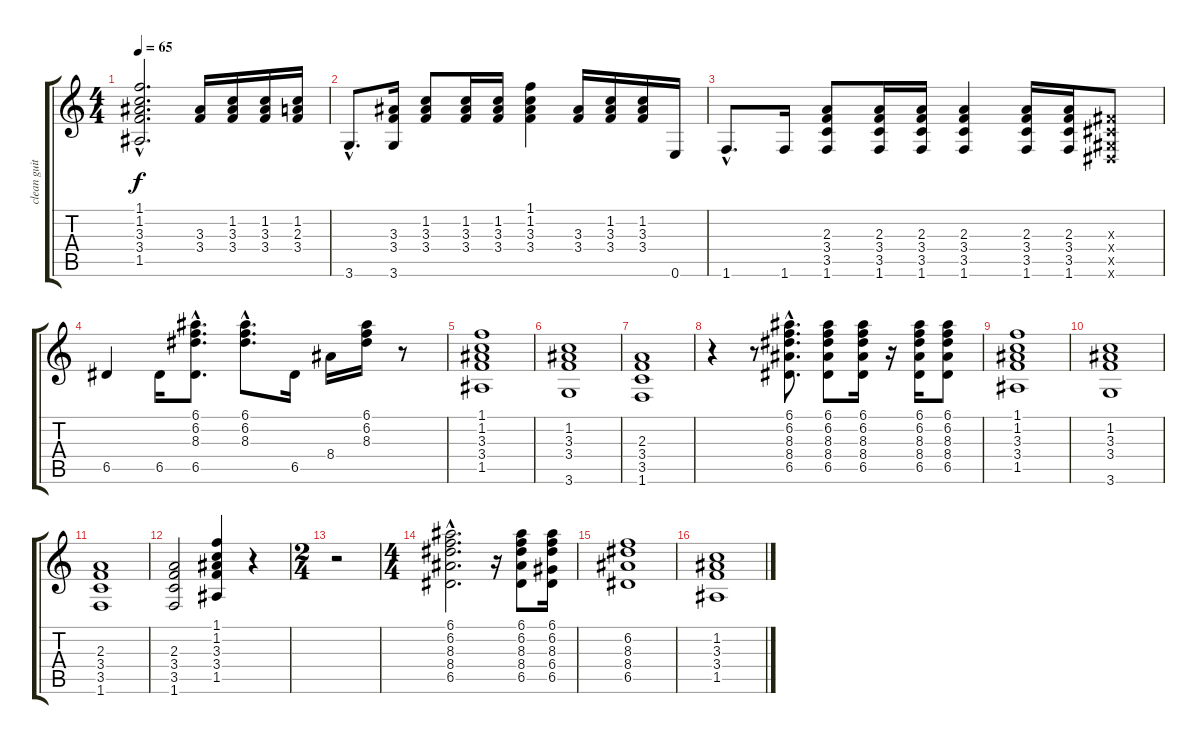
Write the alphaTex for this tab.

\track ("clean guitar with chorus" "clean guit") {instrument electricguitarclean}
\staff {score tabs}
\tuning (E4 B3 G3 D3 A2 E2) {hide}
\ts (4 4)
\tempo 65
\clef g2
\ks c
(1.1{hac} 1.2{hac} 3.3{hac} 3.4{hac} 1.5{hac}).2{d dy f instrument electricguitarclean} (3.3 3.4).16 (1.2 3.3 3.4).16 (1.2 3.3 3.4).16 (1.2 2.3 3.4).16 |
3.6{hac}.8{d} (3.3 3.4 3.6).16 (1.2 3.3 3.4).8 (1.2 3.3 3.4).16 (1.2 3.3 3.4).16 (1.1 1.2 3.3 3.4).4 (3.3 3.4).16 (1.2 3.3 3.4).16 (1.2 3.3 3.4).16 0.6.16 |
1.6{hac}.8{d} 1.6.16 (2.3 3.4 3.5 1.6).8 (2.3 3.4 3.5 1.6).16 (2.3 3.4 3.5 1.6).16 (2.3 3.4 3.5 1.6).4 (2.3 3.4 3.5 1.6).16 (2.3 3.4 3.5 1.6).16 (-1.3{x} -1.4{x} -1.5{x} -1.6{x}).8 |
6.5.4 6.5.16 (6.1{hac} 6.2{hac} 8.3{hac} 6.5{hac}).8{d} (6.1{hac} 6.2{hac} 8.3{hac}).8{d} 6.5.16 8.4.16 (6.1 6.2 8.3).16 r.8 |
(1.1 1.2 3.3 3.4 1.5).1 |
(1.2 3.3 3.4 3.6).1 |
(2.3 3.4 3.5 1.6).1 |
r.4 r.8 (6.1{hac} 6.2{hac} 8.3{hac} 8.4{hac} 6.5{hac}).8{d} (6.1 6.2 8.3 8.4 6.5).8 (6.1 6.2 8.3 8.4 6.5).16 r.16 (6.1 6.2 8.3 8.4 6.5).16 (6.1 6.2 8.3 8.4 6.5).8 |
(1.1 1.2 3.3 3.4 1.5).1 |
(1.2 3.3 3.4 3.6).1 |
(2.3 3.4 3.5 1.6).1 |
(2.3 3.4 3.5 1.6).2 (1.1 1.2 3.3 3.4 1.5).4 r.4 |
\ts (2 4)
r.2 |
\ts (4 4)
(6.1{hac} 6.2{hac} 8.3{hac} 8.4{hac} 6.5{hac}).2{d} r.16 (6.1 6.2 8.3 8.4 6.5).8 (6.1 6.2 8.3 6.4 6.5).16 |
(6.2 8.3 8.4 6.5).1 |
(1.2 3.3 3.4 1.5).1
